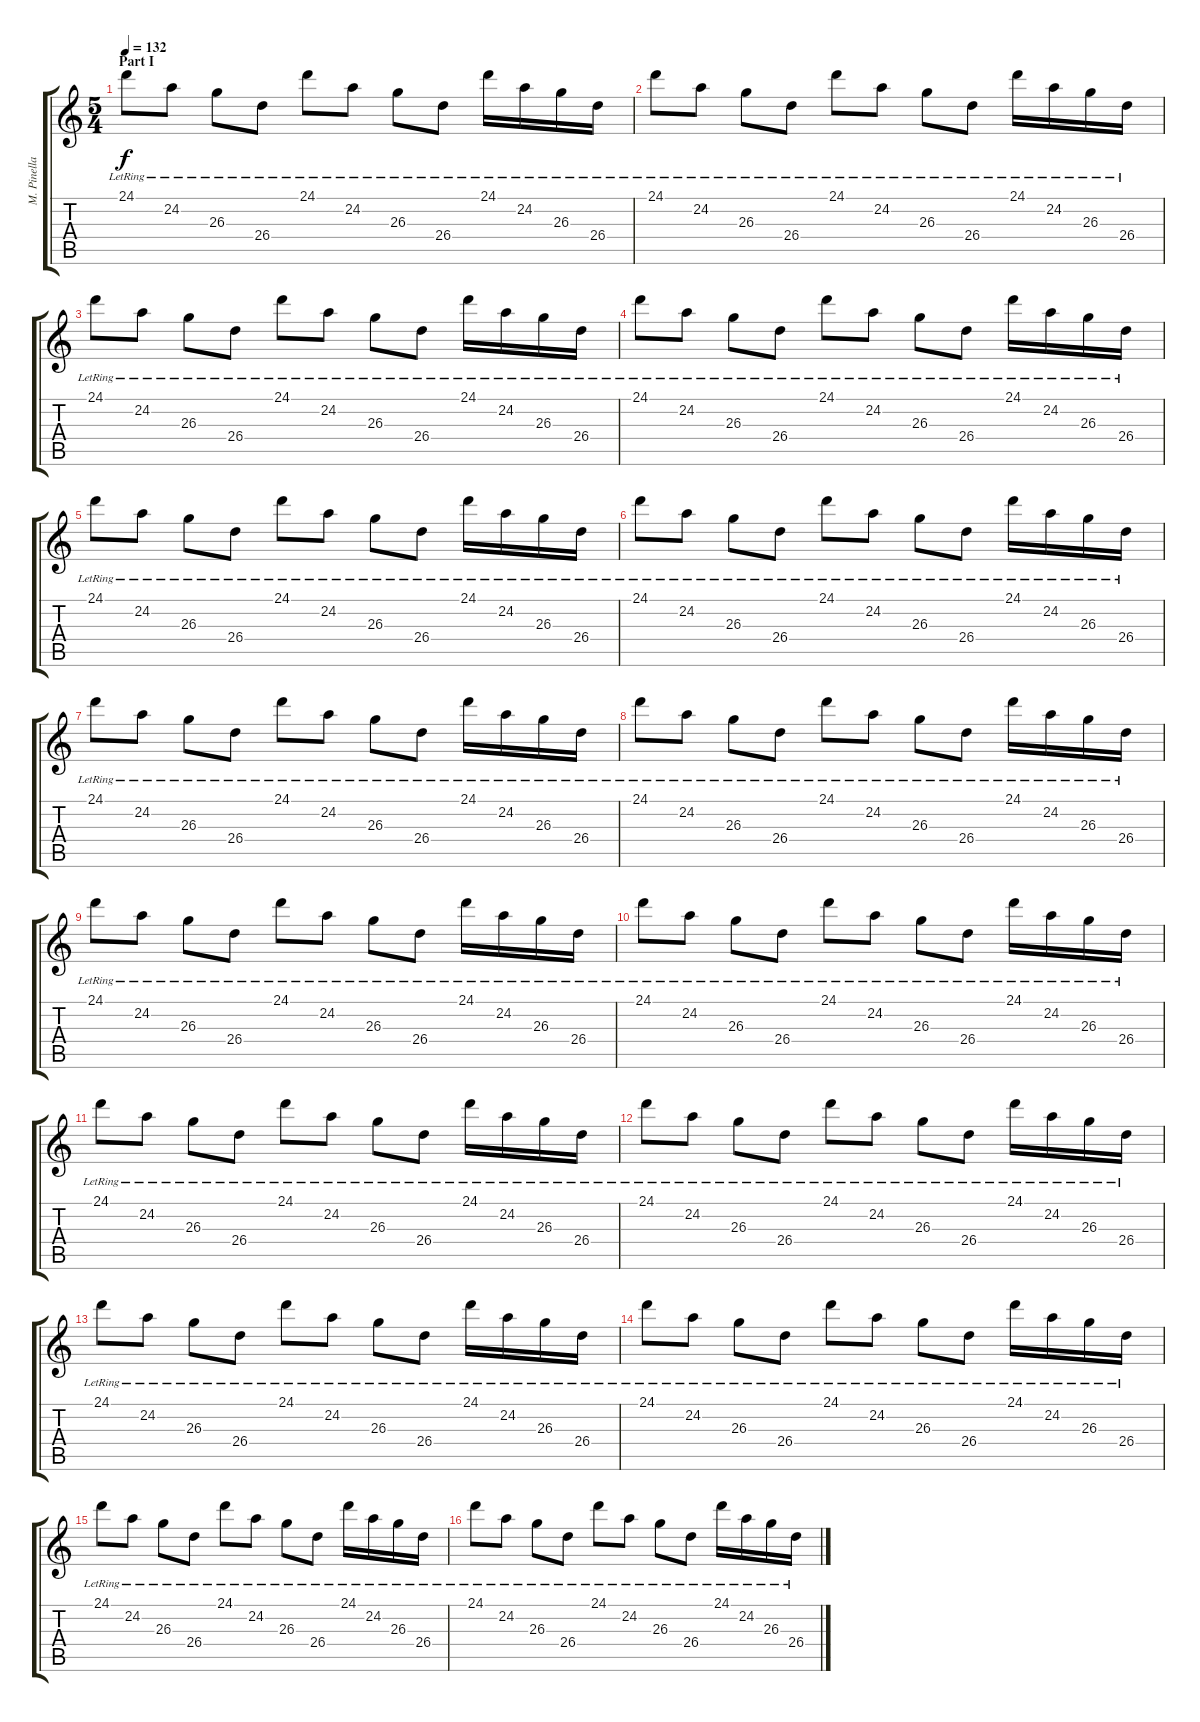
\track ("M. Pinella [Piano, Add. Guitar]" "M. Pinella") {instrument pad1newage}
\staff {score tabs}
\tuning (D4 A3 F3 C3 G2 D2) {hide}
\ts (5 4)
\section ("" "Part I")
\tempo 132
\clef g2
\ks c
24.1{lr}.8{dy f instrument pad1newage} 24.2{lr}.8 26.3{lr}.8 26.4{lr}.8 24.1{lr}.8 24.2{lr}.8 26.3{lr}.8 26.4{lr}.8 24.1{lr}.16 24.2{lr}.16 26.3{lr}.16 26.4{lr}.16 |
24.1{lr}.8 24.2{lr}.8 26.3{lr}.8 26.4{lr}.8 24.1{lr}.8 24.2{lr}.8 26.3{lr}.8 26.4{lr}.8 24.1{lr}.16 24.2{lr}.16 26.3{lr}.16 26.4{lr}.16 |
24.1{lr}.8 24.2{lr}.8 26.3{lr}.8 26.4{lr}.8 24.1{lr}.8 24.2{lr}.8 26.3{lr}.8 26.4{lr}.8 24.1{lr}.16 24.2{lr}.16 26.3{lr}.16 26.4{lr}.16 |
24.1{lr}.8 24.2{lr}.8 26.3{lr}.8 26.4{lr}.8 24.1{lr}.8 24.2{lr}.8 26.3{lr}.8 26.4{lr}.8 24.1{lr}.16 24.2{lr}.16 26.3{lr}.16 26.4{lr}.16 |
24.1{lr}.8 24.2{lr}.8 26.3{lr}.8 26.4{lr}.8 24.1{lr}.8 24.2{lr}.8 26.3{lr}.8 26.4{lr}.8 24.1{lr}.16 24.2{lr}.16 26.3{lr}.16 26.4{lr}.16 |
24.1{lr}.8 24.2{lr}.8 26.3{lr}.8 26.4{lr}.8 24.1{lr}.8 24.2{lr}.8 26.3{lr}.8 26.4{lr}.8 24.1{lr}.16 24.2{lr}.16 26.3{lr}.16 26.4{lr}.16 |
24.1{lr}.8 24.2{lr}.8 26.3{lr}.8 26.4{lr}.8 24.1{lr}.8 24.2{lr}.8 26.3{lr}.8 26.4{lr}.8 24.1{lr}.16 24.2{lr}.16 26.3{lr}.16 26.4{lr}.16 |
24.1{lr}.8 24.2{lr}.8 26.3{lr}.8 26.4{lr}.8 24.1{lr}.8 24.2{lr}.8 26.3{lr}.8 26.4{lr}.8 24.1{lr}.16 24.2{lr}.16 26.3{lr}.16 26.4{lr}.16 |
24.1{lr}.8 24.2{lr}.8 26.3{lr}.8 26.4{lr}.8 24.1{lr}.8 24.2{lr}.8 26.3{lr}.8 26.4{lr}.8 24.1{lr}.16 24.2{lr}.16 26.3{lr}.16 26.4{lr}.16 |
24.1{lr}.8 24.2{lr}.8 26.3{lr}.8 26.4{lr}.8 24.1{lr}.8 24.2{lr}.8 26.3{lr}.8 26.4{lr}.8 24.1{lr}.16 24.2{lr}.16 26.3{lr}.16 26.4{lr}.16 |
24.1{lr}.8 24.2{lr}.8 26.3{lr}.8 26.4{lr}.8 24.1{lr}.8 24.2{lr}.8 26.3{lr}.8 26.4{lr}.8 24.1{lr}.16 24.2{lr}.16 26.3{lr}.16 26.4{lr}.16 |
24.1{lr}.8 24.2{lr}.8 26.3{lr}.8 26.4{lr}.8 24.1{lr}.8 24.2{lr}.8 26.3{lr}.8 26.4{lr}.8 24.1{lr}.16 24.2{lr}.16 26.3{lr}.16 26.4{lr}.16 |
24.1{lr}.8 24.2{lr}.8 26.3{lr}.8 26.4{lr}.8 24.1{lr}.8 24.2{lr}.8 26.3{lr}.8 26.4{lr}.8 24.1{lr}.16 24.2{lr}.16 26.3{lr}.16 26.4{lr}.16 |
24.1{lr}.8 24.2{lr}.8 26.3{lr}.8 26.4{lr}.8 24.1{lr}.8 24.2{lr}.8 26.3{lr}.8 26.4{lr}.8 24.1{lr}.16 24.2{lr}.16 26.3{lr}.16 26.4{lr}.16 |
24.1{lr}.8 24.2{lr}.8 26.3{lr}.8 26.4{lr}.8 24.1{lr}.8 24.2{lr}.8 26.3{lr}.8 26.4{lr}.8 24.1{lr}.16 24.2{lr}.16 26.3{lr}.16 26.4{lr}.16 |
24.1{lr}.8 24.2{lr}.8 26.3{lr}.8 26.4{lr}.8 24.1{lr}.8 24.2{lr}.8 26.3{lr}.8 26.4{lr}.8 24.1{lr}.16 24.2{lr}.16 26.3{lr}.16 26.4{lr}.16
